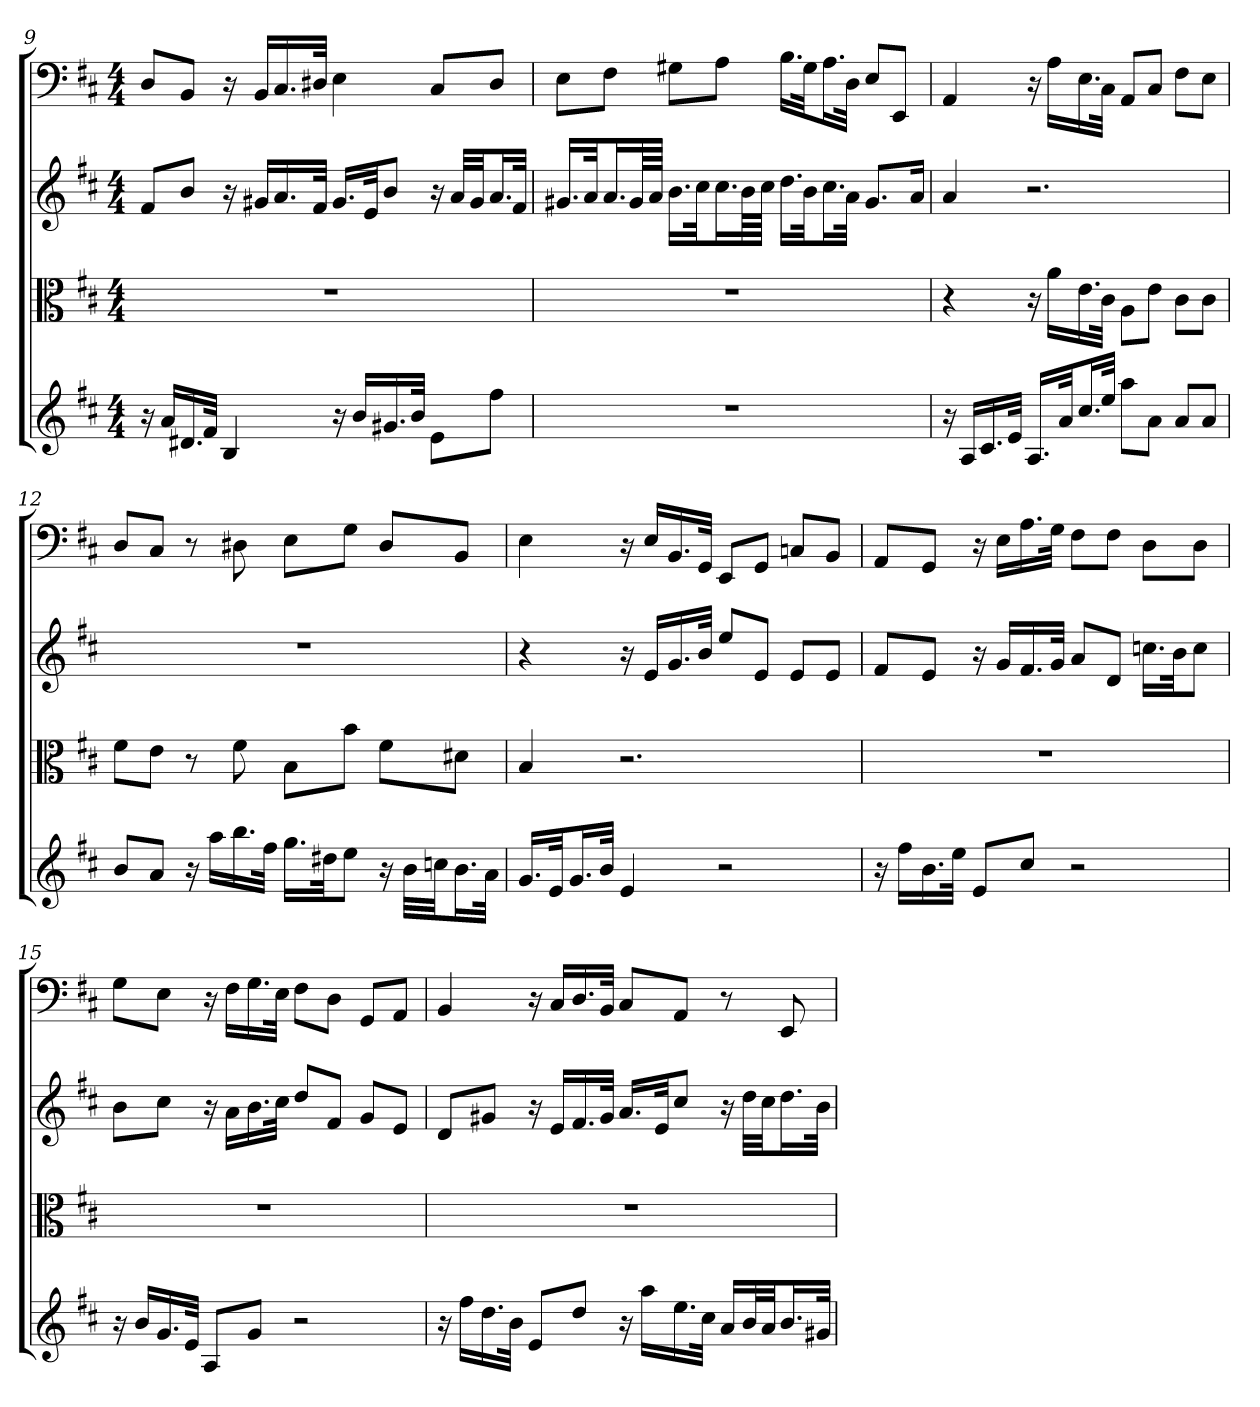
**kern	**kern	**kern	**kern
*part4	*part3	*part2	*part1
*staff4	*staff3	*staff2	*staff1
*	*clefC3	*	*clefF4
*k[f#c#]	*k[f#c#]	*k[f#c#]	*k[f#c#]
*D:	*D:	*D:	*D:
*M4/4	*M4/4	*M4/4	*M4/4
=9	=9	=9	=9
16r	1r	8f#L	8D/L
16aLL	.	.	.
16.d#X	.	8bJ	8BB/J
32f#JJk	.	.	.
4B	.	16r	16r
.	.	16g#XLL	16BB/LL
.	.	16.a	16.C#/
.	.	32f#JJk	32D#X/JJk
16r	.	16.g#LL	4E
16bLL	.	.	.
.	.	32eJk	.
16.g#X	.	8bJ	.
32bJJk	.	.	.
8eL	.	16r	8C#/L
.	.	32aLLL	.
.	.	32g#JJ	.
8ff#J	.	16.aL	8D#/J
.	.	32f#JJk	.
=10	=10	=10	=10
1r	1r	16.g#XLL	8E\L
.	.	32aJk	.
.	.	16.aL	8F#\J
.	.	64g#LL	.
.	.	64aJJJJ	.
.	.	16.bLL	8G#X\L
.	.	32cc#Jk	.
.	.	16.cc#L	8A\J
.	.	64bLL	.
.	.	64cc#JJJJ	.
.	.	16.ddLL	16.B\LL
.	.	32bJk	32G#\Jk
.	.	16.cc#L	16.A\L
.	.	32aJJk	32D\JJk
.	.	8.g#L	8E/L
.	.	.	8EE/J
.	.	16aJk	.
=11	=11	=11	=11
16r	4r	4a	4AA
16ALL	.	.	.
16.c#	.	.	.
32eJJk	.	.	.
16.ALL	16r	2.r	16r
.	16a\LL	.	16A\LL
32aJk	.	.	.
16.cc#L	16.e\	.	16.E\
32eeJJk	32c#\JJk	.	32C#\JJk
8aaL	8A\L	.	8AA/L
8aJ	8e\J	.	8C#/J
8aL	8c#\L	.	8F#\L
8aJ	8c#\J	.	8E\J
=12	=12	=12	=12
8bL	8f#\L	1r	8D/L
8aJ	8e\J	.	8C#/J
16r	8r	.	8r
16aaLL	.	.	.
16.bb	8f#	.	8D#X
32ff#JJk	.	.	.
16.ggLL	8B\L	.	8E\L
32dd#XJk	.	.	.
8eeJ	8b\J	.	8G\J
16r	8f#\L	.	8D#/L
32bLLL	.	.	.
32ccnJJ	.	.	.
16.bL	8d#X\J	.	8BB/J
32aJJk	.	.	.
=13	=13	=13	=13
16.gLL	4B	4r	4E
32eJk	.	.	.
16.gL	.	.	.
32bJJk	.	.	.
4e	2.r	16r	16r
.	.	16eLL	16E/LL
.	.	16.g	16.BB/
.	.	32bJJk	32GG/JJk
2r	.	8eeL	8EE/L
.	.	8eJ	8GG/J
.	.	8eL	8Cn/L
.	.	8eJ	8BB/J
=14	=14	=14	=14
16r	1r	8f#L	8AA/L
16ff#LL	.	.	.
16.b	.	8eJ	8GG/J
32eeJJk	.	.	.
8eL	.	16r	16r
.	.	16gLL	16E\LL
8cc#J	.	16.f#	16.A\
.	.	32gJJk	32G\JJk
2r	.	8aL	8F#\L
.	.	8dJ	8F#\J
.	.	16.ccnLL	8D\L
.	.	32bJk	.
.	.	8ccJ	8D\J
=15	=15	=15	=15
16r	1r	8bL	8G\L
16bLL	.	.	.
16.g	.	8cc#J	8E\J
32eJJk	.	.	.
8AL	.	16r	16r
.	.	16aLL	16F#\LL
8gJ	.	16.b	16.G\
.	.	32cc#JJk	32E\JJk
2r	.	8ddL	8F#\L
.	.	8f#J	8D\J
.	.	8gL	8GG/L
.	.	8eJ	8AA/J
=16	=16	=16	=16
16r	1r	8dL	4BB
16ff#LL	.	.	.
16.dd	.	8g#XJ	.
32bJJk	.	.	.
8eL	.	16r	16r
.	.	16eLL	16C#/LL
8ddJ	.	16.f#	16.D/
.	.	32g#JJk	32BB/JJk
16r	.	16.aLL	8C#/L
16aaLL	.	.	.
.	.	32eJk	.
16.ee	.	8cc#J	8AA/J
32cc#JJk	.	.	.
16aLL	.	16r	8r
32bL	.	32ddLLL	.
32aJJ	.	32cc#JJ	.
16.bL	.	16.ddL	8EE
32g#XJJk	.	32bJJk	.
=	=	=	=
*-	*-	*-	*-
